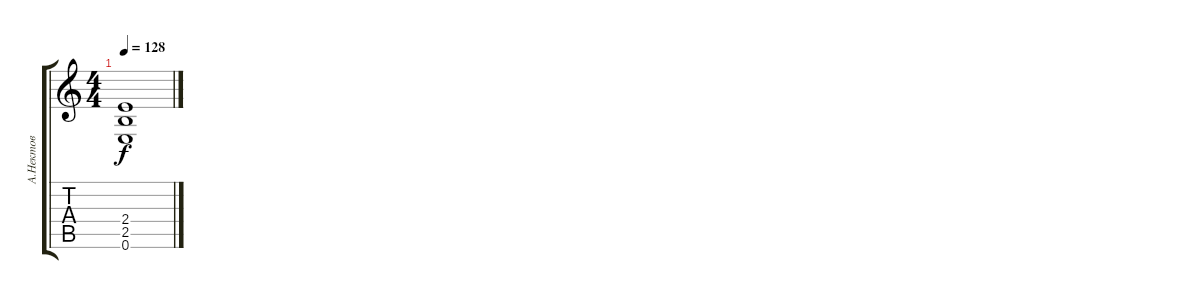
\track ("А.Нектов" "А.Нектов") {instrument overdrivenguitar}
\staff {score tabs}
\tuning (E4 B3 G3 D3 A2 E2) {hide}
\ts (4 4)
\tempo 128
\clef g2
\ks c
(2.4 2.5 0.6).1{dy f}
